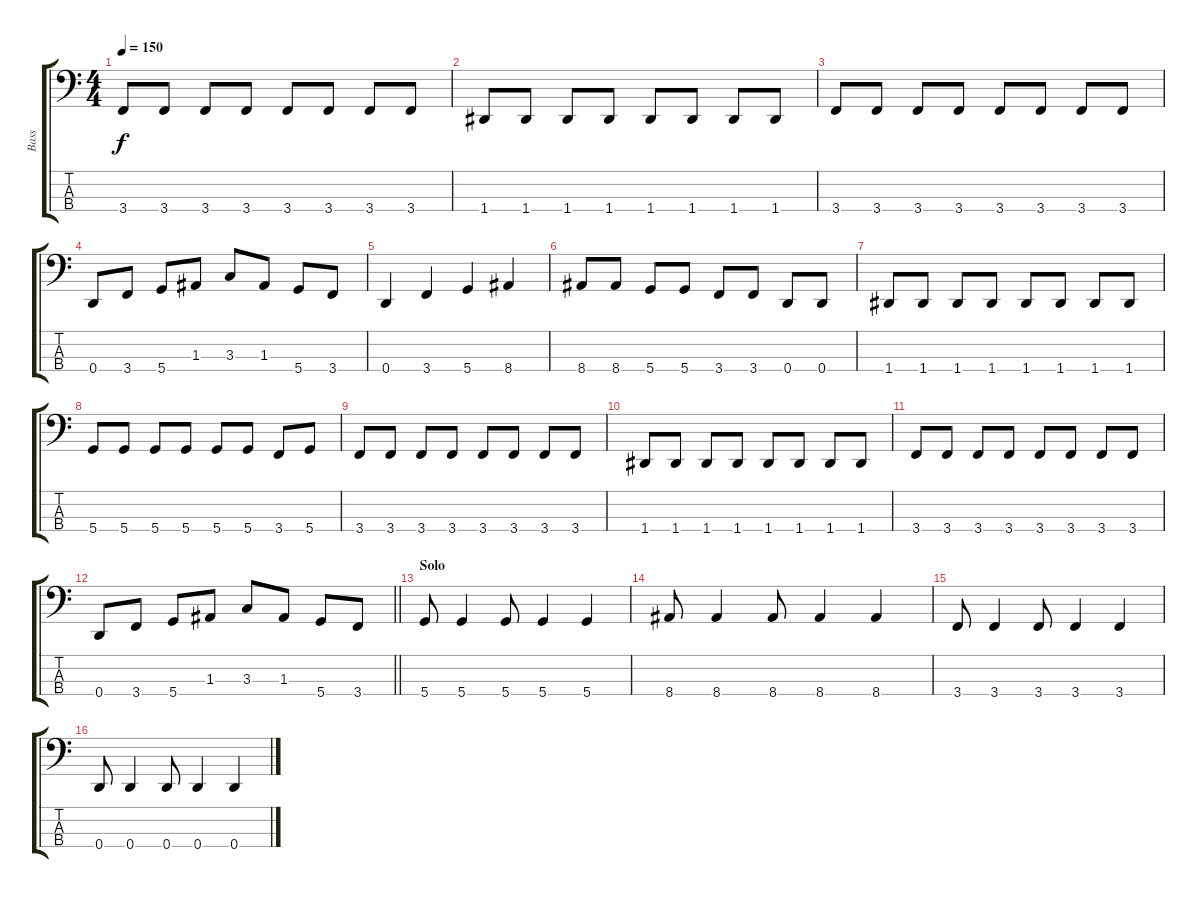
\track ("Bass" "Bass") {instrument electricbassfinger}
\staff {score tabs}
\tuning (G2 D2 A1 D1) {hide}
\ts (4 4)
\tempo 150
\clef f4
\ks c
3.4.8{dy f} 3.4.8 3.4.8 3.4.8 3.4.8 3.4.8 3.4.8 3.4.8 |
1.4.8 1.4.8 1.4.8 1.4.8 1.4.8 1.4.8 1.4.8 1.4.8 |
3.4.8 3.4.8 3.4.8 3.4.8 3.4.8 3.4.8 3.4.8 3.4.8 |
0.4.8 3.4.8 5.4.8 1.3.8 3.3.8 1.3.8 5.4.8 3.4.8 |
0.4.4 3.4.4 5.4.4 8.4.4 |
8.4.8 8.4.8 5.4.8 5.4.8 3.4.8 3.4.8 0.4.8 0.4.8 |
1.4.8 1.4.8 1.4.8 1.4.8 1.4.8 1.4.8 1.4.8 1.4.8 |
5.4.8 5.4.8 5.4.8 5.4.8 5.4.8 5.4.8 3.4.8 5.4.8 |
3.4.8 3.4.8 3.4.8 3.4.8 3.4.8 3.4.8 3.4.8 3.4.8 |
1.4.8 1.4.8 1.4.8 1.4.8 1.4.8 1.4.8 1.4.8 1.4.8 |
3.4.8 3.4.8 3.4.8 3.4.8 3.4.8 3.4.8 3.4.8 3.4.8 |
\barLineRight lightlight
0.4.8 3.4.8 5.4.8 1.3.8 3.3.8 1.3.8 5.4.8 3.4.8 |
\section ("" "Solo")
5.4.8 5.4.4 5.4.8 5.4.4 5.4.4 |
8.4.8 8.4.4 8.4.8 8.4.4 8.4.4 |
3.4.8 3.4.4 3.4.8 3.4.4 3.4.4 |
0.4.8 0.4.4 0.4.8 0.4.4 0.4.4
